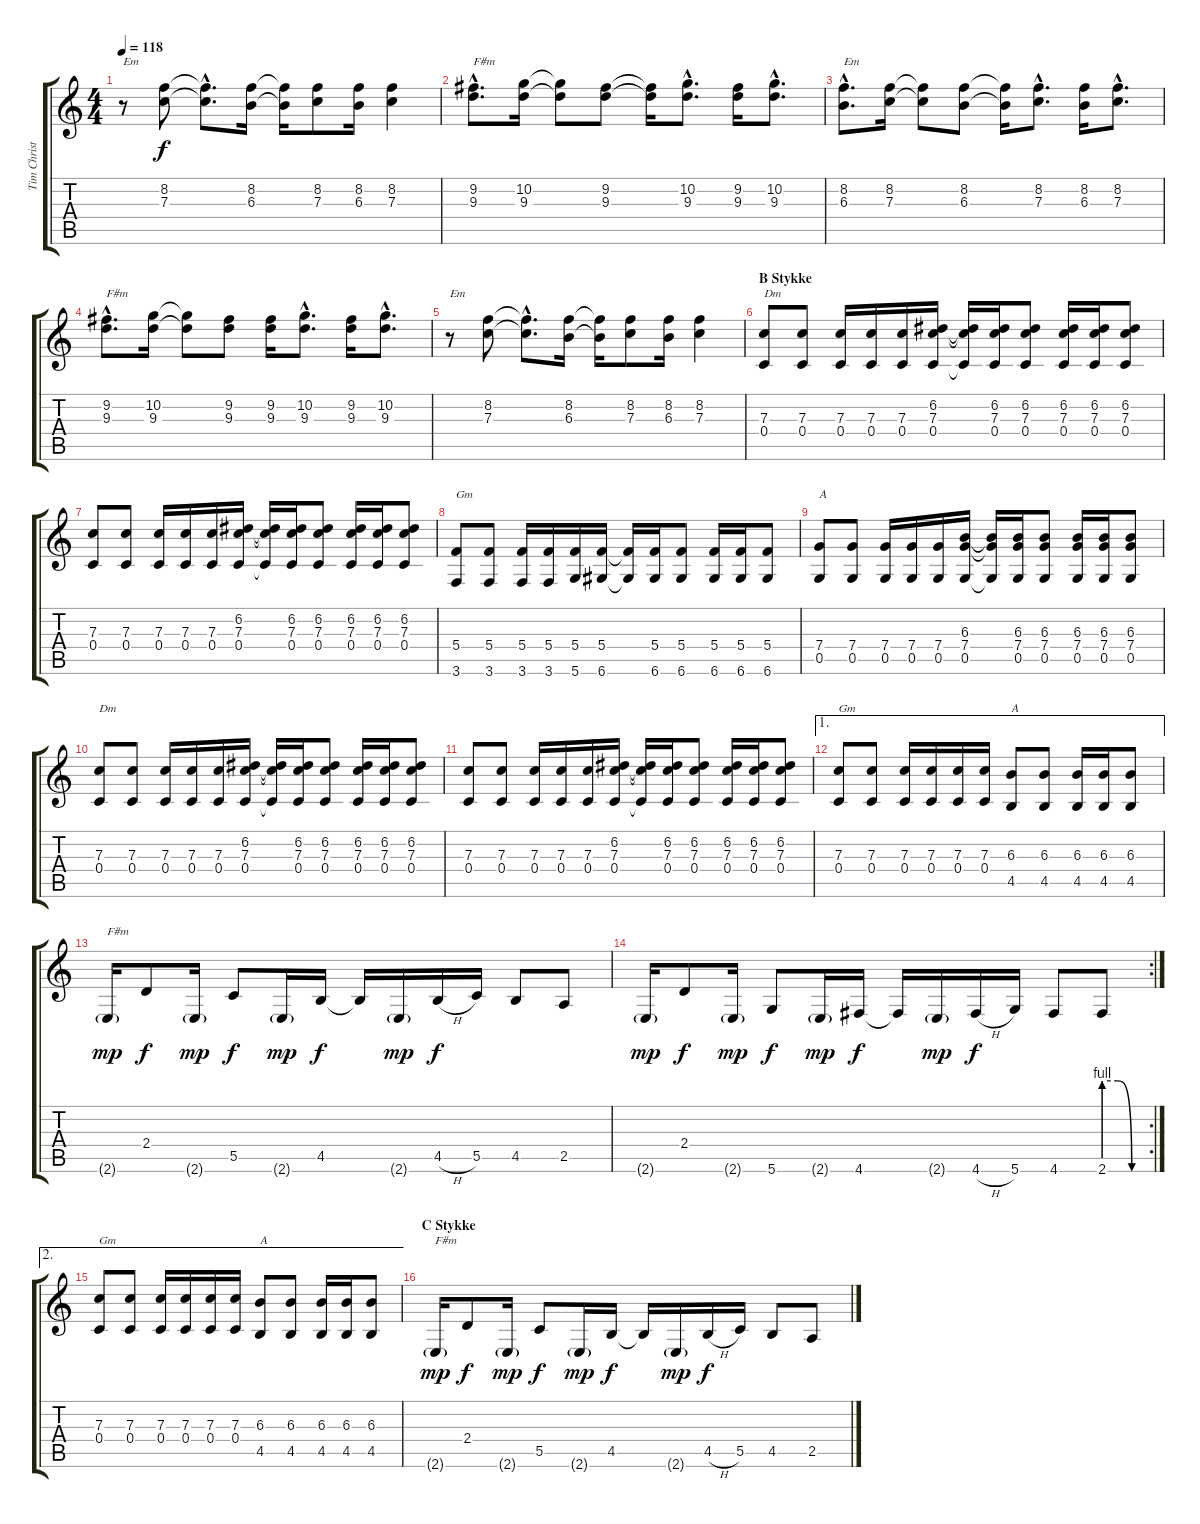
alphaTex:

\track ("Tim Christensen (Guitar 1)" "Tim Christ") {instrument distortionguitar}
\staff {score tabs}
\tuning (D4 A3 F3 C3 G2 D2) {hide}
\ts (4 4)
\tempo 118
\clef g2
\ks c
r.8{txt "Em" dy f} (8.2 7.3).8 (8.2{hac t} 7.3{hac t}).8{d} (8.2 6.3).16 (8.2{t} 6.3{t}).16 (8.2 7.3).8 (8.2 6.3).16 (8.2 7.3).4 |
(9.2{hac} 9.3{hac}).8{d txt "F#m"} (10.2 9.3).16 (10.2{t} 9.3{t}).8 (9.2 9.3).8 (9.2{t} 9.3{t}).16 (10.2{hac} 9.3{hac}).8{d} (9.2 9.3).16 (10.2{hac} 9.3{hac}).8{d} |
(8.2{hac} 6.3{hac}).8{d txt "Em"} (8.2 7.3).16 (8.2{t} 7.3{t}).8 (8.2 6.3).8 (8.2{t} 6.3{t}).16 (8.2{hac} 7.3{hac}).8{d} (8.2 6.3).16 (8.2{hac} 7.3{hac}).8{d} |
(9.2{hac} 9.3{hac}).8{d txt "F#m"} (10.2 9.3).16 (10.2{t} 9.3{t}).8 (9.2 9.3).8 (9.2 9.3).16 (10.2{hac} 9.3{hac}).8{d} (9.2 9.3).16 (10.2{hac} 9.3{hac}).8{d} |
r.8{txt "Em"} (8.2 7.3).8 (8.2{hac t} 7.3{hac t}).8{d} (8.2 6.3).16 (8.2{t} 6.3{t}).16 (8.2 7.3).8 (8.2 6.3).16 (8.2 7.3).4 |
\section ("" "B Stykke")
(7.3 0.4).8{txt "Dm" balance 3} (7.3 0.4).8 (7.3 0.4).16 (7.3 0.4).16 (7.3 0.4).16 (6.2 7.3 0.4).16 (6.2{t} 7.3{t} 0.4{t}).16 (6.2 7.3 0.4).16 (6.2 7.3 0.4).8 (6.2 7.3 0.4).16 (6.2 7.3 0.4).16 (6.2 7.3 0.4).8 |
(7.3 0.4).8 (7.3 0.4).8 (7.3 0.4).16 (7.3 0.4).16 (7.3 0.4).16 (6.2 7.3 0.4).16 (6.2{t} 7.3{t} 0.4{t}).16 (6.2 7.3 0.4).16 (6.2 7.3 0.4).8 (6.2 7.3 0.4).16 (6.2 7.3 0.4).16 (6.2 7.3 0.4).8 |
(5.4 3.6).8{txt "Gm"} (5.4 3.6).8 (5.4 3.6).16 (5.4 3.6).16 (5.4 5.6).16 (5.4 6.6).16 (5.4{t} 6.6{t}).16 (5.4 6.6).16 (5.4 6.6).8 (5.4 6.6).16 (5.4 6.6).16 (5.4 6.6).8 |
(7.4 0.5).8{txt "A"} (7.4 0.5).8 (7.4 0.5).16 (7.4 0.5).16 (7.4 0.5).16 (6.3 7.4 0.5).16 (6.3{t} 7.4{t} 0.5{t}).16 (6.3 7.4 0.5).16 (6.3 7.4 0.5).8 (6.3 7.4 0.5).16 (6.3 7.4 0.5).16 (6.3 7.4 0.5).8 |
(7.3 0.4).8{txt "Dm"} (7.3 0.4).8 (7.3 0.4).16 (7.3 0.4).16 (7.3 0.4).16 (6.2 7.3 0.4).16 (6.2{t} 7.3{t} 0.4{t}).16 (6.2 7.3 0.4).16 (6.2 7.3 0.4).8 (6.2 7.3 0.4).16 (6.2 7.3 0.4).16 (6.2 7.3 0.4).8 |
(7.3 0.4).8 (7.3 0.4).8 (7.3 0.4).16 (7.3 0.4).16 (7.3 0.4).16 (6.2 7.3 0.4).16 (6.2{t} 7.3{t} 0.4{t}).16 (6.2 7.3 0.4).16 (6.2 7.3 0.4).8 (6.2 7.3 0.4).16 (6.2 7.3 0.4).16 (6.2 7.3 0.4).8 |
\ae 1
(7.3 0.4).8{txt "Gm"} (7.3 0.4).8 (7.3 0.4).16 (7.3 0.4).16 (7.3 0.4).16 (7.3 0.4).16 (6.3 4.5).8{txt "A"} (6.3 4.5).8 (6.3 4.5).16 (6.3 4.5).16 (6.3 4.5).8 |
2.6{g}.16{txt "F#m" dy mp balance 8} 2.4.8{dy f} 2.6{g}.16{dy mp} 5.5.8{dy f} 2.6{g}.16{dy mp} 4.5.16{dy f} 4.5{t}.16 2.6{g}.16{dy mp} 4.5{h}.16{dy f} 5.5.16 4.5.8 2.5.8 |
\rc 2
2.6{g}.16{dy mp} 2.4.8{dy f} 2.6{g}.16{dy mp} 5.6.8{dy f} 2.6{g}.16{dy mp} 4.6.16{dy f} 4.6{t}.16 2.6{g}.16{dy mp} 4.6{h}.16{dy f} 5.6.16 4.6.8 2.6{be (custom 0 4 20 4 40 0 60 0)}.8 |
\ae 2
(7.3 0.4).8{txt "Gm" balance 3} (7.3 0.4).8 (7.3 0.4).16 (7.3 0.4).16 (7.3 0.4).16 (7.3 0.4).16 (6.3 4.5).8{txt "A"} (6.3 4.5).8 (6.3 4.5).16 (6.3 4.5).16 (6.3 4.5).8 |
\section ("" "C Stykke")
2.6{g}.16{txt "F#m" dy mp balance 8} 2.4.8{dy f} 2.6{g}.16{dy mp} 5.5.8{dy f} 2.6{g}.16{dy mp} 4.5.16{dy f} 4.5{t}.16 2.6{g}.16{dy mp} 4.5{h}.16{dy f} 5.5.16 4.5.8 2.5.8
